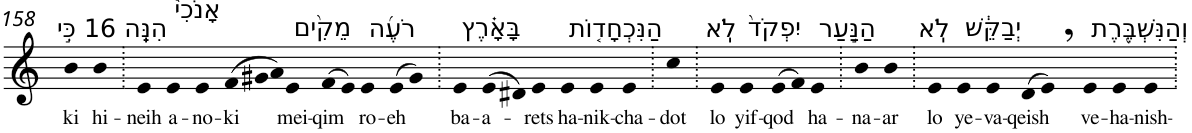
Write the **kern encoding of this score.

**kern	**text
*part1	*part1
*staff1	*staff1
*I"Piano	*
*I'Pno	*
!!LO:PB:g=z
*clefG2	*
*k[]	*
=158	=158
!LO:TX:a:t=16 כִּ֣י	!
!	!LO:LY:b
4b	ki
!LO:TX:a:t=הִנֵּֽה	!
!	!LO:LY:b
4b	hi-
=159.	=159.
!	!LO:LY:b
4e	-neih
!LO:TX:a:t=אָנֹכִי֩	!
!	!LO:LY:b
4e	a-
!	!LO:LY:b
4e	-no-
!	!LO:LY:b
(>12f	-ki
12g#X	.
12a)	.
!LO:TX:a:t=מֵקִ֨ים	!
!	!LO:LY:b
4e	mei-
!	!LO:LY:b
(>8f	-qim
8e)	.
!LO:TX:a:t=רֹעֶ֜ה	!
!	!LO:LY:b
4e	ro-
!	!LO:LY:b
(>8e	-eh
8g#)	.
=160.	=160.
!LO:TX:a:t=בָּאָ֗רֶץ	!
!	!LO:LY:b
4e	ba-
!	!LO:LY:b
(>8e	-a-
8d#X)	.
!	!LO:LY:b
4e	-rets
!LO:TX:a:t=הַנִּכְחָד֤וֹת	!
!	!LO:LY:b
4e	ha-
!	!LO:LY:b
4e	-nik-
!	!LO:LY:b
4e	-cha-
=161.	=161.
!	!LO:LY:b
4cc	-dot
=162.	=162.
!LO:TX:a:t=לֹֽא	!
!	!LO:LY:b
4e	lo
!LO:TX:a:t=יִפְקֹד֙	!
!	!LO:LY:b
4e	yif-
!	!LO:LY:b
(>8e	-qod
8f)	.
!LO:TX:a:t=הַנַּ֣עַר	!
!	!LO:LY:b
4e	ha-
=163.	=163.
!	!LO:LY:b
4b	-na-
!	!LO:LY:b
4b	-ar
=164.	=164.
!LO:TX:a:t=לֹֽא	!
!	!LO:LY:b
4e	lo
!LO:TX:a:t=יְבַקֵּ֔שׁ	!
!	!LO:LY:b
4e	ye-
!	!LO:LY:b
4e	-va-
!	!LO:LY:b
(>8d	-qeish
8e,)	.
!LO:TX:a:t=וְהַנִּשְׁבֶּ֖רֶת	!
!	!LO:LY:b
4e	ve-
!	!LO:LY:b
4e	-ha-
!	!LO:LY:b
4e	-nish-
=.	=.
*-	*-
